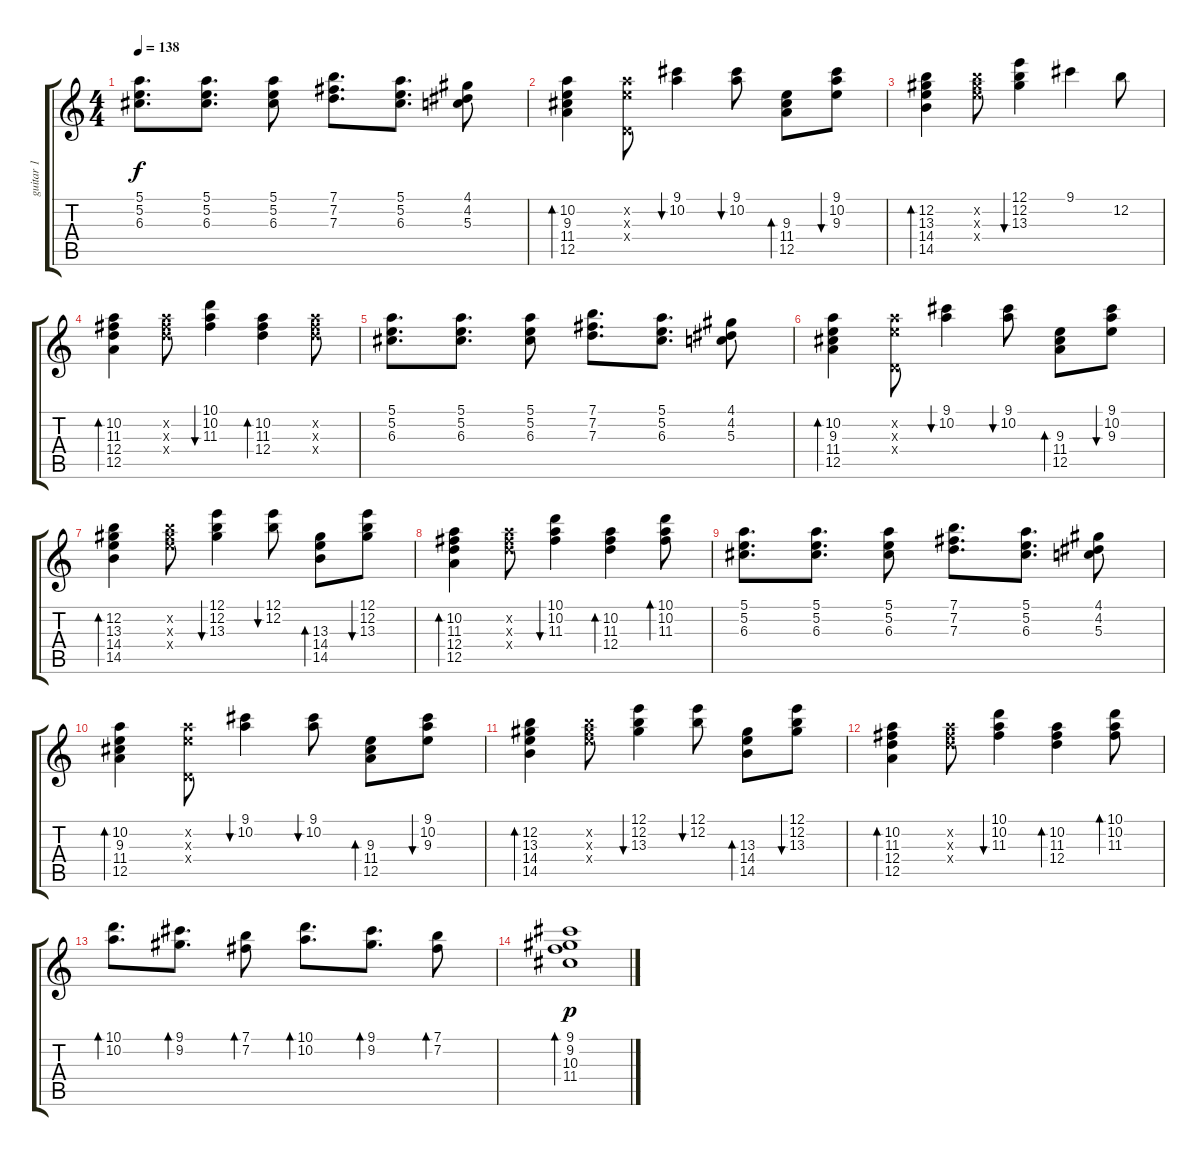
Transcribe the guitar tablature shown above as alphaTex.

\track ("guitar 1" "guitar 1") {instrument overdrivenguitar}
\staff {score tabs}
\tuning (E4 B3 G3 D3 A2 E2) {hide}
\ts (4 4)
\tempo 138
\clef g2
\ks c
(5.1 5.2 6.3).8{d dy f} (5.1 5.2 6.3).8{d} (5.1 5.2 6.3).8 (7.1 7.2 7.3).8{d} (5.1 5.2 6.3).8{d} (4.1 4.2 5.3).8 |
(10.2 9.3 11.4 12.5).4{bd 240} (10.2{x} 9.3{x} 0.4{x}).8 (9.1 10.2).4{bu 60} (9.1 10.2).8{bu 60} (9.3 11.4 12.5).8{bd 60} (9.1 10.2 9.3).8{bu 60} |
(12.2 13.3 14.4 14.5).4{bd 60} (12.2{x} 13.3{x} 14.4{x}).8 (12.1 12.2 13.3).4{bu 60} 9.1.4 12.2.8 |
(10.2 11.3 12.4 12.5).4{bd 60} (10.2{x} 11.3{x} 12.4{x}).8 (10.1 10.2 11.3).4{bu 60} (10.2 11.3 12.4).4{bd 60} (10.2{x} 11.3{x} 12.4{x}).8 |
(5.1 5.2 6.3).8{d} (5.1 5.2 6.3).8{d} (5.1 5.2 6.3).8 (7.1 7.2 7.3).8{d} (5.1 5.2 6.3).8{d} (4.1 4.2 5.3).8 |
(10.2 9.3 11.4 12.5).4{bd 240} (10.2{x} 9.3{x} 0.4{x}).8 (9.1 10.2).4{bu 60} (9.1 10.2).8{bu 60} (9.3 11.4 12.5).8{bd 60} (9.1 10.2 9.3).8{bu 60} |
(12.2 13.3 14.4 14.5).4{bd 60} (12.2{x} 13.3{x} 14.4{x}).8 (12.1 12.2 13.3).4{bu 60} (12.1 12.2).8{bu 60} (13.3 14.4 14.5).8{bd 60} (12.1 12.2 13.3).8{bu 60} |
(10.2 11.3 12.4 12.5).4{bd 60} (10.2{x} 11.3{x} 12.4{x}).8 (10.1 10.2 11.3).4{bu 60} (10.2 11.3 12.4).4{bd 60} (10.1 10.2 11.3).8{bd 60} |
(5.1 5.2 6.3).8{d} (5.1 5.2 6.3).8{d} (5.1 5.2 6.3).8 (7.1 7.2 7.3).8{d} (5.1 5.2 6.3).8{d} (4.1 4.2 5.3).8 |
(10.2 9.3 11.4 12.5).4{bd 240} (10.2{x} 9.3{x} 0.4{x}).8 (9.1 10.2).4{bu 60} (9.1 10.2).8{bu 60} (9.3 11.4 12.5).8{bd 60} (9.1 10.2 9.3).8{bu 60} |
(12.2 13.3 14.4 14.5).4{bd 60} (12.2{x} 13.3{x} 14.4{x}).8 (12.1 12.2 13.3).4{bu 60} (12.1 12.2).8{bu 60} (13.3 14.4 14.5).8{bd 60} (12.1 12.2 13.3).8{bu 60} |
(10.2 11.3 12.4 12.5).4{bd 60} (10.2{x} 11.3{x} 12.4{x}).8 (10.1 10.2 11.3).4{bu 60} (10.2 11.3 12.4).4{bd 60} (10.1 10.2 11.3).8{bd 60} |
(10.1 10.2).8{d bd 60} (9.1 9.2).8{d bd 60} (7.1 7.2).8{bd 60} (10.1 10.2).8{d bd 60} (9.1 9.2).8{d bd 60} (7.1 7.2).8{bd 60} |
(9.1 9.2 10.3 11.4).1{bd 240 dy p}
